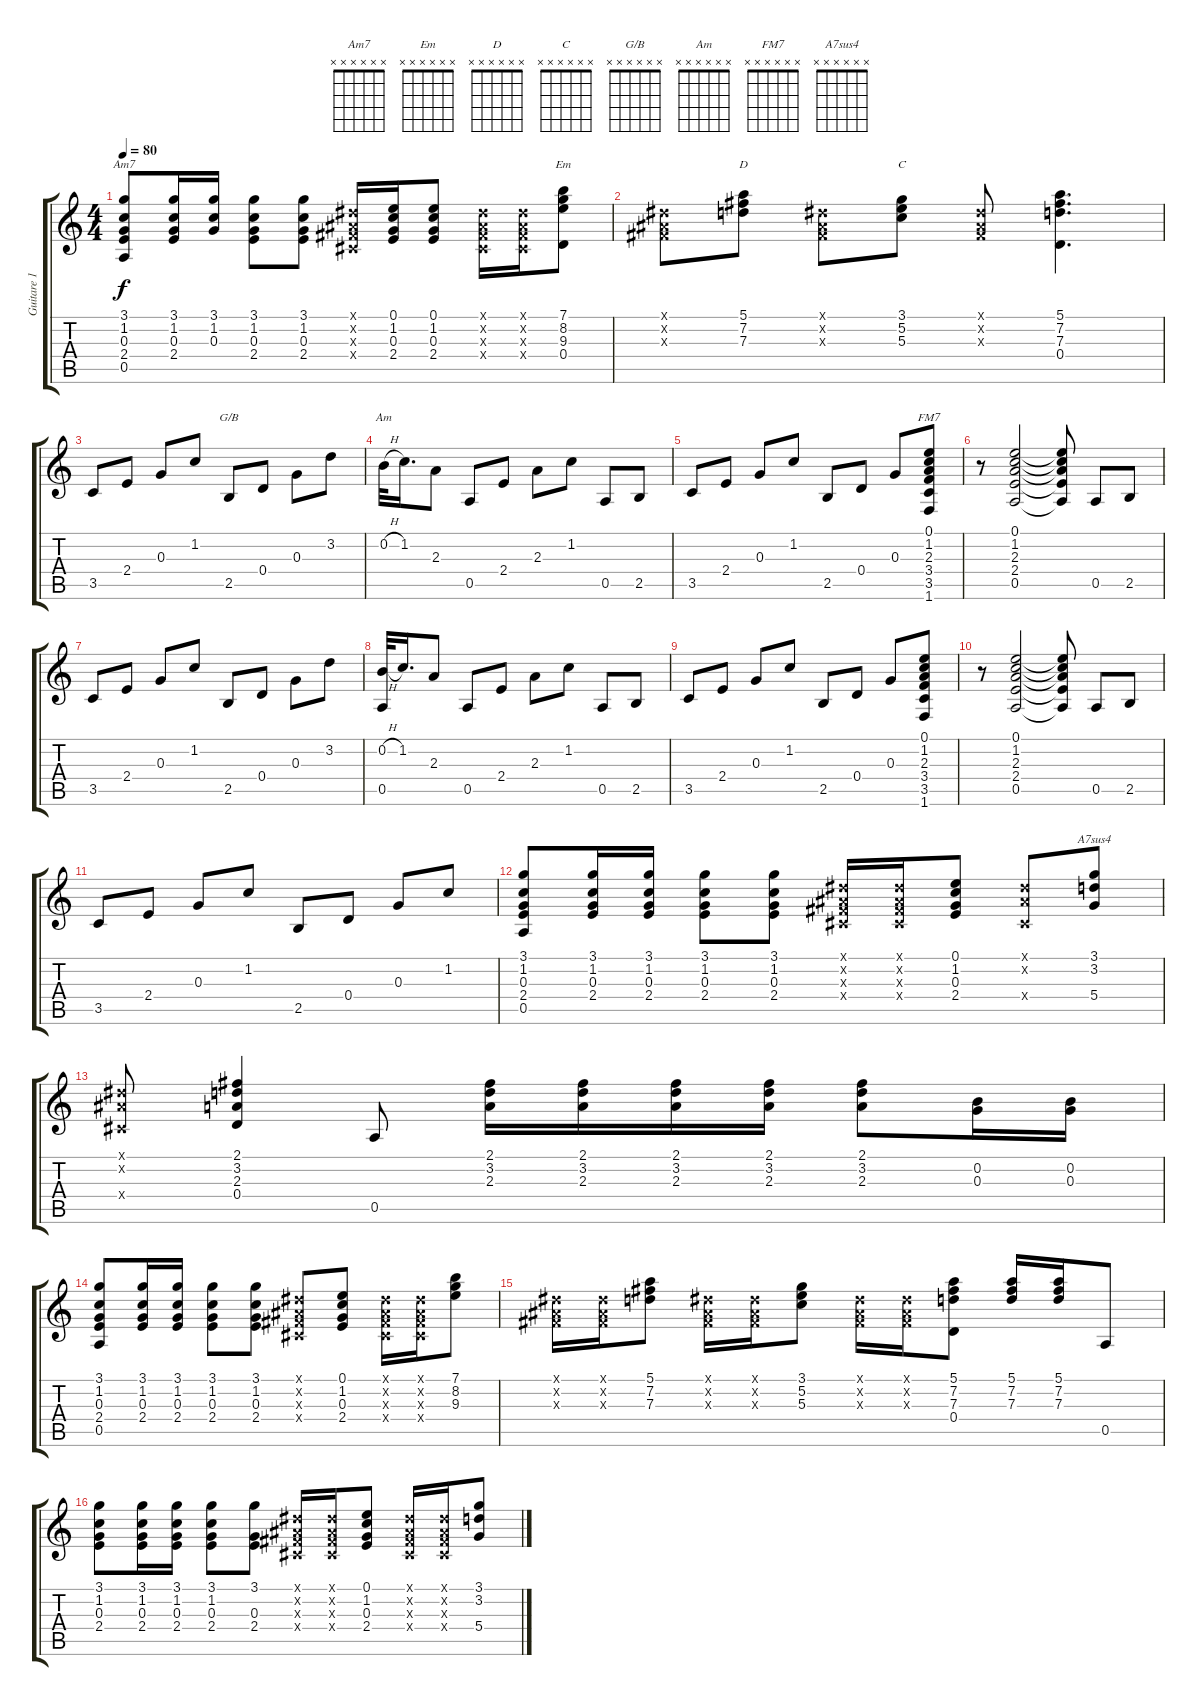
\track ("Guitare 1" "Guitare 1") {instrument acousticguitarnylon}
\staff {score tabs}
\tuning (E4 B3 G3 D3 A2 E2) {hide}
\chord ("Am7" x x x x x x)
\chord ("Em" x x x x x x)
\chord ("D" x x x x x x)
\chord ("C" x x x x x x)
\chord ("G/B" x x x x x x)
\chord ("Am" x x x x x x)
\chord ("FM7" x x x x x x)
\chord ("A7sus4" x x x x x x)
\ts (4 4)
\tempo 80
\clef g2
\ks c
(3.1 1.2 0.3 2.4 0.5).8{ch "Am7" dy f} (3.1 1.2 0.3 2.4).16 (3.1 1.2 0.3).16 (3.1 1.2 0.3 2.4).8 (3.1 1.2 0.3 2.4).8 (-1.1{x} -1.2{x} -1.3{x} -1.4{x}).16 (0.1 1.2 0.3 2.4).16 (0.1 1.2 0.3 2.4).8 (-1.1{x} -1.2{x} -1.3{x} -1.4{x}).16 (-1.1{x} -1.2{x} -1.3{x} -1.4{x}).16 (7.1 8.2 9.3 0.4).8{ch "Em"} |
(-1.1{x} -1.2{x} -1.3{x}).8 (5.1 7.2 7.3).8{ch "D"} (-1.1{x} -1.2{x} -1.3{x}).8 (3.1 5.2 5.3).8{ch "C"} (-1.1{x} -1.2{x} -1.3{x}).8 (5.1 7.2 7.3 0.4).4{d} |
3.5.8 2.4.8 0.3.8 1.2.8 2.5.8{ch "G/B"} 0.4.8 0.3.8 3.2.8 |
0.2{h}.32{ch "Am"} 1.2.16{d} 2.3.8 0.5.8 2.4.8 2.3.8 1.2.8 0.5.8 2.5.8 |
3.5.8 2.4.8 0.3.8 1.2.8 2.5.8 0.4.8 0.3.8 (0.1 1.2 2.3 3.4 3.5 1.6).8{ch "FM7"} |
r.8 (0.1 1.2 2.3 2.4 0.5).2 (0.1{t} 1.2{t} 2.3{t} 2.4{t} 0.5{t}).8 0.5.8 2.5.8 |
3.5.8 2.4.8 0.3.8 1.2.8 2.5.8 0.4.8 0.3.8 3.2.8 |
(0.2{h} 0.5).32 1.2.16{d} 2.3.8 0.5.8 2.4.8 2.3.8 1.2.8 0.5.8 2.5.8 |
3.5.8 2.4.8 0.3.8 1.2.8 2.5.8 0.4.8 0.3.8 (0.1 1.2 2.3 3.4 3.5 1.6).8 |
r.8 (0.1 1.2 2.3 2.4 0.5).2 (0.1{t} 1.2{t} 2.3{t} 2.4{t} 0.5{t}).8 0.5.8 2.5.8 |
3.5.8 2.4.8 0.3.8 1.2.8 2.5.8 0.4.8 0.3.8 1.2.8 |
(3.1 1.2 0.3 2.4 0.5).8 (3.1 1.2 0.3 2.4).16 (3.1 1.2 0.3 2.4).16 (3.1 1.2 0.3 2.4).8 (3.1 1.2 0.3 2.4).8 (-1.1{x} -1.2{x} -1.3{x} -1.4{x}).16 (-1.1{x} -1.2{x} -1.3{x} -1.4{x}).16 (0.1 1.2 0.3 2.4).8 (-1.1{x} -1.2{x} -1.4{x}).8 (3.1 3.2 5.4).8{ch "A7sus4"} |
(-1.1{x} -1.2{x} -1.4{x}).8 (2.1 3.2 2.3 0.4).4 0.5.8 (2.1 3.2 2.3).16 (2.1 3.2 2.3).16 (2.1 3.2 2.3).16 (2.1 3.2 2.3).16 (2.1 3.2 2.3).8 (0.2 0.3).16 (0.2 0.3).16 |
(3.1 1.2 0.3 2.4 0.5).8 (3.1 1.2 0.3 2.4).16 (3.1 1.2 0.3 2.4).16 (3.1 1.2 0.3 2.4).8 (3.1 1.2 0.3 2.4).8 (-1.1{x} -1.2{x} -1.3{x} -1.4{x}).8 (0.1 1.2 0.3 2.4).8 (-1.1{x} -1.2{x} -1.3{x} -1.4{x}).16 (-1.1{x} -1.2{x} -1.3{x} -1.4{x}).16 (7.1 8.2 9.3).8 |
(-1.1{x} -1.2{x} -1.3{x}).16 (-1.1{x} -1.2{x} -1.3{x}).16 (5.1 7.2 7.3).8 (-1.1{x} -1.2{x} -1.3{x}).16 (-1.1{x} -1.2{x} -1.3{x}).16 (3.1 5.2 5.3).8 (-1.1{x} -1.2{x} -1.3{x}).16 (-1.1{x} -1.2{x} -1.3{x}).16 (5.1 7.2 7.3 0.4).8 (5.1 7.2 7.3).16 (5.1 7.2 7.3).16 0.5.8 |
(3.1 1.2 0.3 2.4).8 (3.1 1.2 0.3 2.4).16 (3.1 1.2 0.3 2.4).16 (3.1 1.2 0.3 2.4).8 (3.1 0.3 2.4).8 (-1.1{x} -1.2{x} -1.3{x} -1.4{x}).16 (-1.1{x} -1.2{x} -1.3{x} -1.4{x}).16 (0.1 1.2 0.3 2.4).8 (-1.1{x} -1.2{x} -1.3{x} -1.4{x}).16 (-1.1{x} -1.2{x} -1.3{x} -1.4{x}).16 (3.1 3.2 5.4).8
